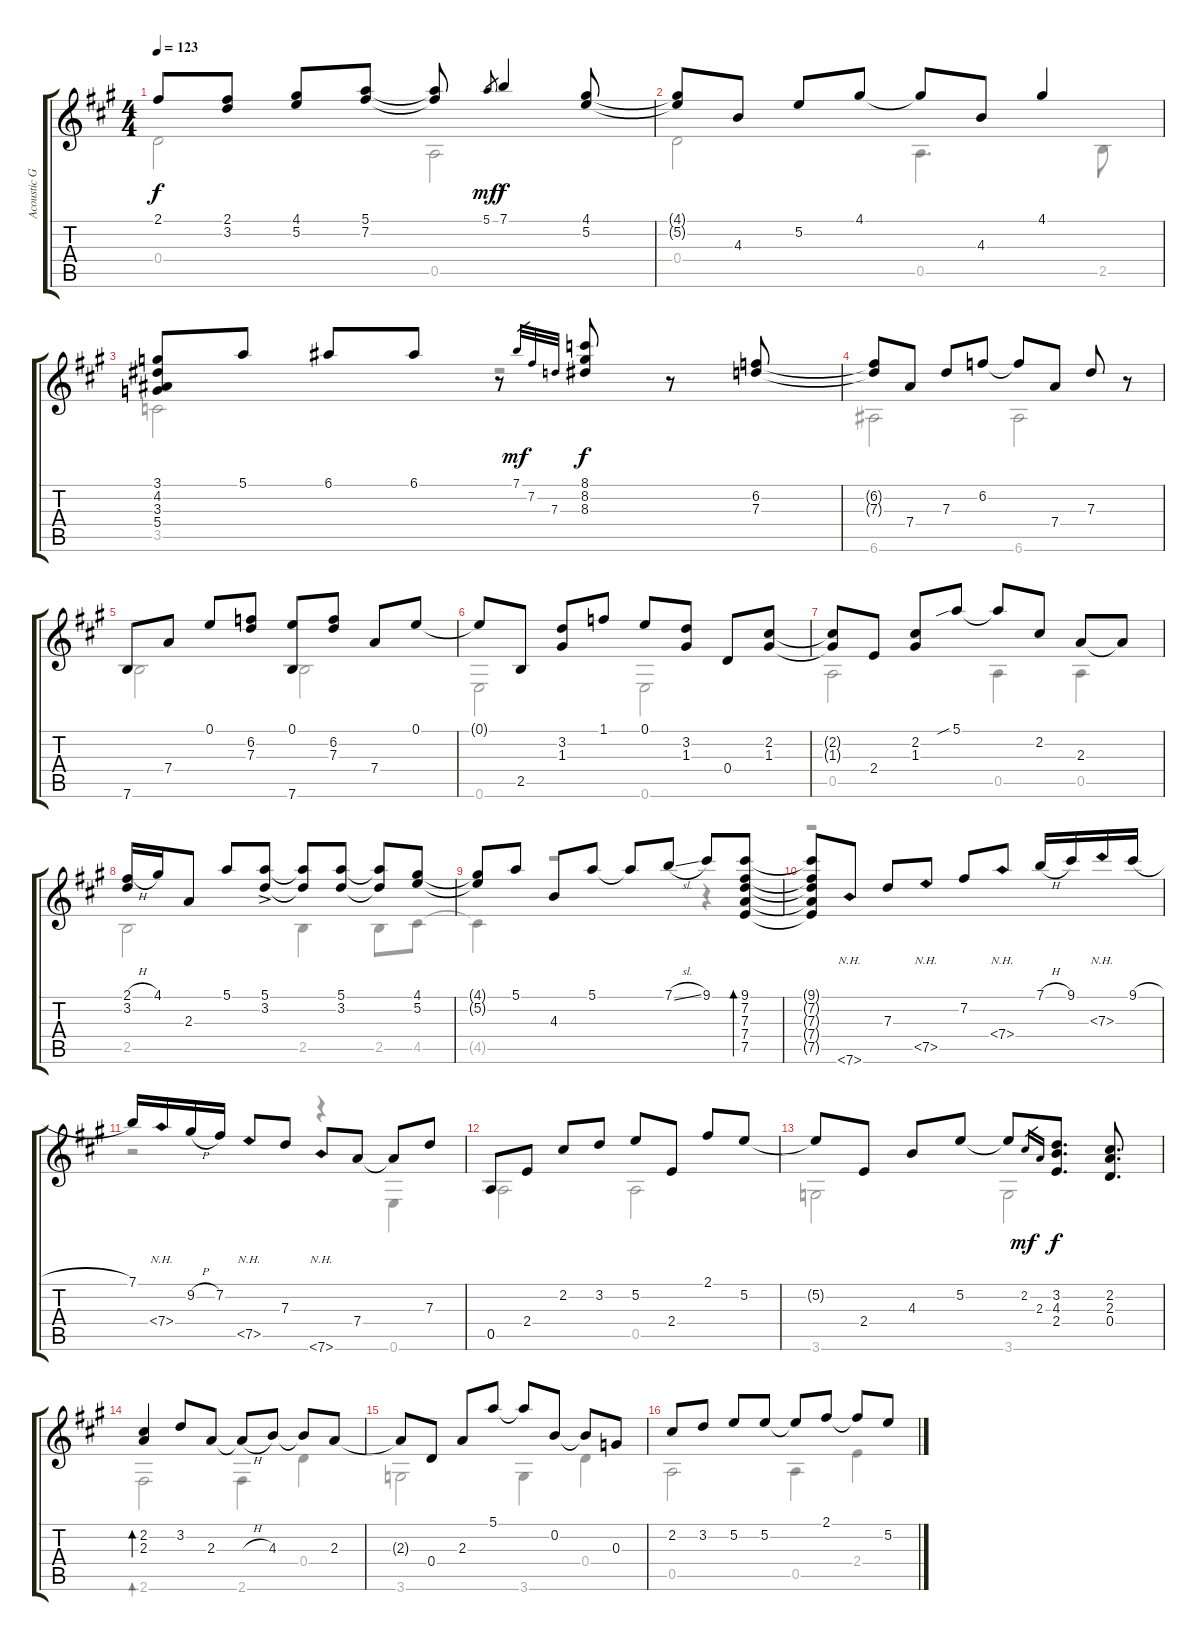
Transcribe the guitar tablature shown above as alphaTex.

\track ("Acoustic Guitar" "Acoustic G") {instrument acousticguitarnylon}
\staff {score tabs}
\tuning (E4 B3 G3 D3 A2 E2) {hide}
\voice
\ts (4 4)
\tempo 123
\clef g2
\ks a
2.1{t}.8{dy f} (2.1 3.2).8 (4.1 5.2).8 (5.1 7.2).8 (5.1{t} 7.2{t}).8 5.1.8{gr dy mf} 7.1.4{dy f} (4.1 5.2).8 |
(4.1{t} 5.2{t}).8 4.3.8 5.2.8 4.1.8 4.1{t}.8 4.3.8 4.1.4 |
(3.1 4.2 3.3 5.4).8 5.1.8 6.1.8 6.1.8 r.8 7.1.32{gr dy mf} 7.2.32{gr} 7.3.32{gr} (8.1 8.2 8.3).8{dy f} r.8 (6.2 7.3).8 |
(6.2{t} 7.3{t}).8 7.4.8 7.3.8 6.2.8 6.2{t}.8 7.4.8 7.3.8 r.8 |
7.6.8 7.4.8 0.1.8 (6.2 7.3).8 (0.1 7.6).8 (6.2 7.3).8 7.4.8 0.1.8 |
0.1{t}.8 2.5.8 (3.2 1.3).8 1.1.8 0.1.8 (3.2 1.3).8 0.4.8 (2.2 1.3).8 |
(2.2{t} 1.3{t}).8 2.4.8 (2.2 1.3).8 5.1{sib}.8 5.1{t}.8 2.2.8 2.3.8 2.3{t}.8 |
(2.1{h} 3.2).16 4.1.16 2.3.8 5.1.8 (5.1{ac} 3.2{ac}).8 (5.1{t} 3.2{t}).8 (5.1 3.2).8 (5.1{t} 3.2{t}).8 (4.1 5.2).8 |
(4.1{t} 5.2{t}).8 5.1.8 4.3.8 5.1.8 5.1{t}.8 7.1{sl}.8 9.1.8 (9.1 7.2 7.3 7.4 7.5).8{bd 30} |
(9.1{t} 7.2{t} 7.3{t} 7.4{t} 7.5{t}).8 7.6{nh}.8 7.3.8 7.5{nh}.8 7.2.8 7.4{nh}.8 7.1{h}.16 9.1.16 7.3{nh}.16 9.1{h}.16 |
7.1.16 7.4{nh}.16 9.2{h}.16 7.2.16 7.5{nh}.8 7.3.8 7.6{nh}.8 7.4.8 7.4{t}.8 7.3.8 |
0.5.8 2.4.8 2.2.8 3.2.8 5.2.8 2.4.8 2.1.8 5.2.8 |
5.2{t}.8 2.4.8 4.3.8 5.2.8 5.2{t}.8 2.2.16{gr dy mf} 2.3.16{gr} (3.2 4.3 2.4).8{d dy f} (2.2 2.3 0.4).8{d} |
(2.2 2.3).4{bd 30} 3.2.8 2.3.8 2.3{h t}.8 4.3.8 4.3{t}.8 2.3.8 |
2.3{t}.8 0.4.8 2.3.8 5.1.8 5.1{t}.8 0.2.8 0.2{t}.8 0.3.8 |
2.2.8 3.2.8 5.2.8 5.2.8 5.2{t}.8 2.1.8 2.1{t}.8 5.2.8
\voice
\clef g2
\ottava regular
\simile none
\ks a
0.4.2{dy f} 0.5.2 |
0.4.2 0.5.4{d} 2.5.8 |
3.5.2 r.2 |
6.6.2 6.6.2 |
7.6.2 7.6.2 |
0.6.2 0.6.2 |
0.5.2 0.5.4 0.5.4 |
2.5.2 2.5.4 2.5.8 4.5.8 |
4.5{t}.4 r.2 r.4 |
r.1 |
r.2 r.4 0.6.4 |
0.5.2 0.5.2 |
3.6.2 3.6.2 |
2.6.2{bd 30} 2.6.4 0.4.4 |
3.6.2 3.6.4 0.4.4 |
0.5.2 0.5.4 2.4.4
